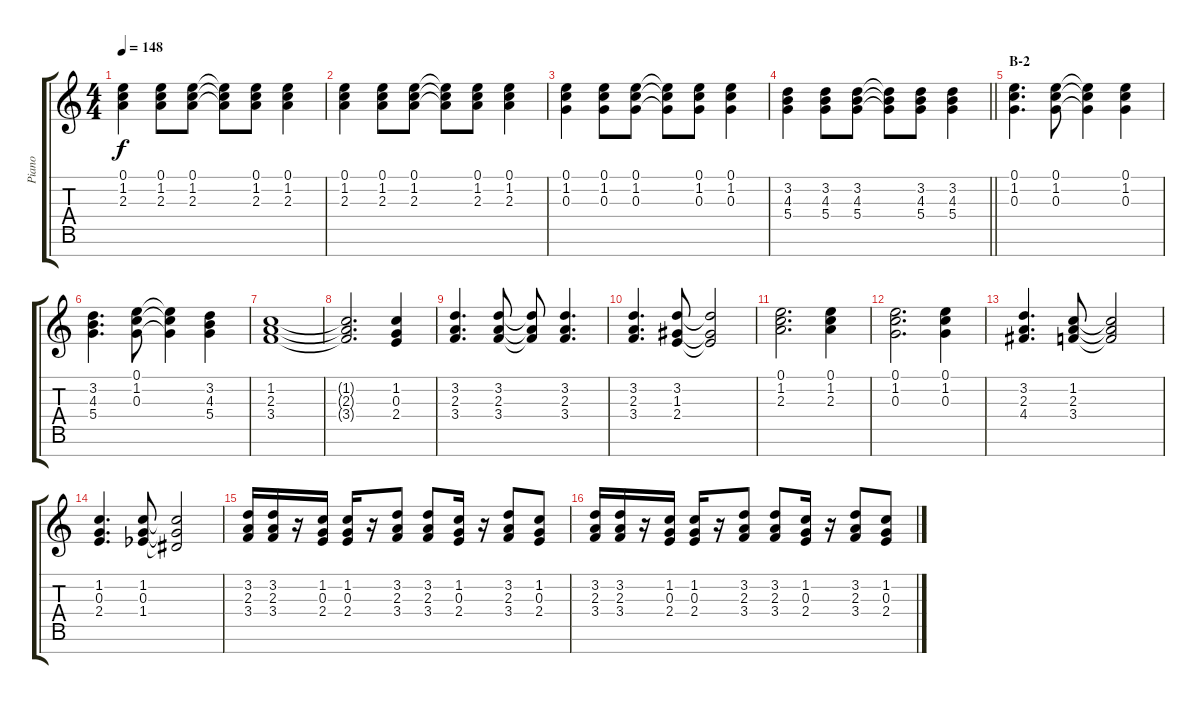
\track ("Piano" "Piano") {instrument acousticgrandpiano}
\staff {score tabs}
\tuning (E5 B4 G4 D4 A3 E3 B2) {hide}
\ts (4 4)
\tempo 148
\clef g2
\ks c
(0.1 1.2 2.3).4{dy f} (0.1 1.2 2.3).8 (0.1 1.2 2.3).8 (0.1{t} 1.2{t} 2.3{t}).8 (0.1 1.2 2.3).8 (0.1 1.2 2.3).4 |
(0.1 1.2 2.3).4 (0.1 1.2 2.3).8 (0.1 1.2 2.3).8 (0.1{t} 1.2{t} 2.3{t}).8 (0.1 1.2 2.3).8 (0.1 1.2 2.3).4 |
(0.1 1.2 0.3).4 (0.1 1.2 0.3).8 (0.1 1.2 0.3).8 (0.1{t} 1.2{t} 0.3{t}).8 (0.1 1.2 0.3).8 (0.1 1.2 0.3).4 |
\barLineRight lightlight
(3.2 4.3 5.4).4 (3.2 4.3 5.4).8 (3.2 4.3 5.4).8 (3.2{t} 4.3{t} 5.4{t}).8 (3.2 4.3 5.4).8 (3.2 4.3 5.4).4 |
\section ("" "B-2")
(0.1 1.2 0.3).4{d} (0.1 1.2 0.3).8 (0.1{t} 1.2{t} 0.3{t}).4 (0.1 1.2 0.3).4 |
(3.2 4.3 5.4).4{d} (0.1 1.2 0.3).8 (0.1{t} 1.2{t} 0.3{t}).4 (3.2 4.3 5.4).4 |
(1.2 2.3 3.4).1 |
(1.2{t} 2.3{t} 3.4{t}).2{d} (1.2 0.3 2.4).4 |
(3.2 2.3 3.4).4{d} (3.2 2.3 3.4).8 (3.2{t} 2.3{t} 3.4{t}).8 (3.2 2.3 3.4).4{d} |
(3.2 2.3 3.4).4{d} (3.2 1.3 2.4).8 (3.2{t} 1.3{t} 2.4{t}).2 |
(0.1 1.2 2.3).2{d} (0.1 1.2 2.3).4 |
(0.1 1.2 0.3).2{d} (0.1 1.2 0.3).4 |
(3.2 2.3 4.4).4{d} (1.2 2.3 3.4).8 (1.2{t} 2.3{t} 3.4{t}).2 |
(1.2 0.3 2.4).4{d} (1.2 0.3 1.4{acc b}).8 (1.2{t} 0.3{t} 1.4{t}).2 |
(3.2 2.3 3.4).16 (3.2 2.3 3.4).16 r.16 (1.2 0.3 2.4).16 (1.2 0.3 2.4).16 r.16 (3.2 2.3 3.4).8 (3.2 2.3 3.4).8 (1.2 0.3 2.4).16 r.16 (3.2 2.3 3.4).8 (1.2 0.3 2.4).8 |
(3.2 2.3 3.4).16 (3.2 2.3 3.4).16 r.16 (1.2 0.3 2.4).16 (1.2 0.3 2.4).16 r.16 (3.2 2.3 3.4).8 (3.2 2.3 3.4).8 (1.2 0.3 2.4).16 r.16 (3.2 2.3 3.4).8 (1.2 0.3 2.4).8
